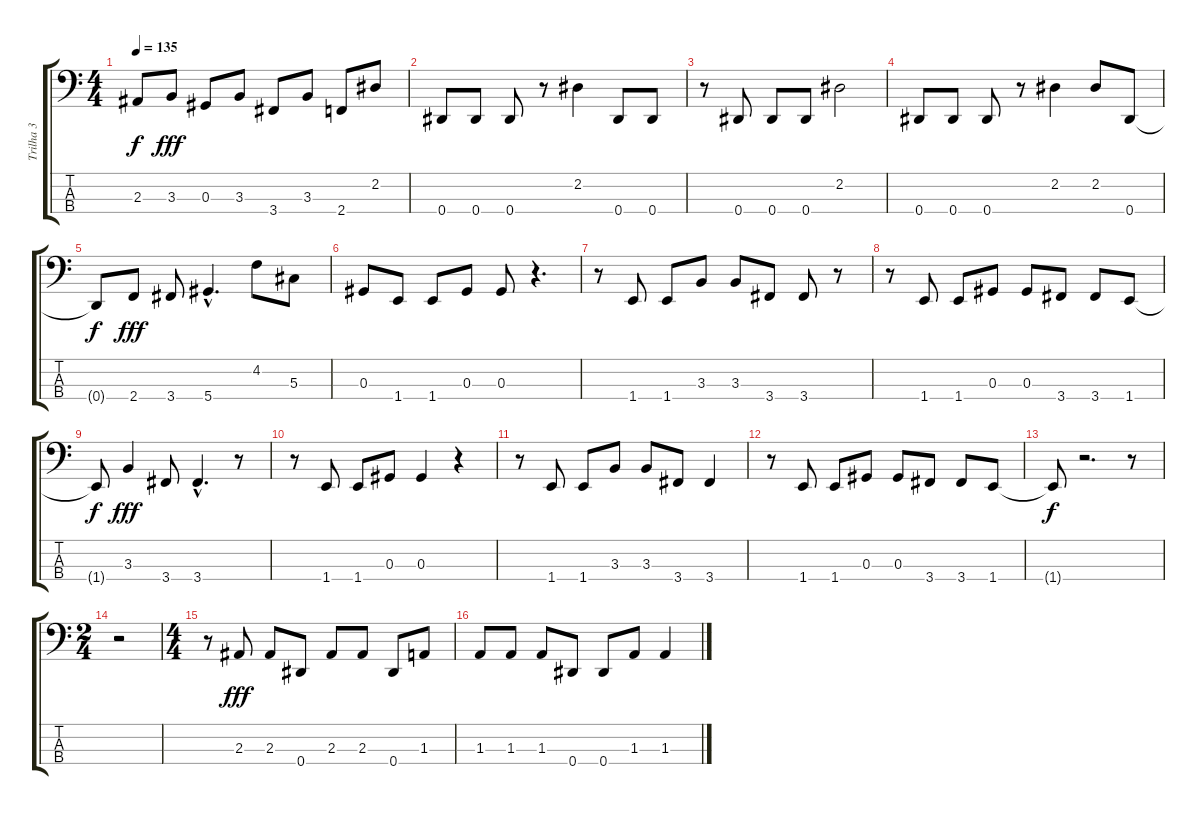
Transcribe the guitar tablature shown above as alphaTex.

\track ("Trilha 3" "Trilha 3") {instrument electricbasspick}
\staff {score tabs}
\tuning (Gb2 Db2 Ab1 Eb1) {hide}
\ts (4 4)
\tempo 135
\clef f4
\ks c
2.3{t}.8{dy f} 3.3.8{dy fff} 0.3.8 3.3.8 3.4.8 3.3.8 2.4.8 2.2.8 |
0.4.8 0.4.8 0.4.8 r.8 2.2.4 0.4.8 0.4.8 |
r.8 0.4.8 0.4.8 0.4.8 2.2.2 |
0.4.8 0.4.8 0.4.8 r.8 2.2.4 2.2.8 0.4.8 |
0.4{t}.8{dy f} 2.4.8{dy fff} 3.4.8 5.4{hac}.4{d} 4.2.8 5.3.8 |
0.3.8 1.4.8 1.4.8 0.3.8 0.3.8 r.4{d} |
r.8 1.4.8 1.4.8 3.3.8 3.3.8 3.4.8 3.4.8 r.8 |
r.8 1.4.8 1.4.8 0.3.8 0.3.8 3.4.8 3.4.8 1.4.8 |
1.4{t}.8{dy f} 3.3.4{dy fff} 3.4.8 3.4{hac}.4{d} r.8 |
r.8 1.4.8 1.4.8 0.3.8 0.3.4 r.4 |
r.8 1.4.8 1.4.8 3.3.8 3.3.8 3.4.8 3.4.4 |
r.8 1.4.8 1.4.8 0.3.8 0.3.8 3.4.8 3.4.8 1.4.8 |
1.4{t}.8{dy f} r.2{d} r.8 |
\ts (2 4)
r.2 |
\ts (4 4)
r.8 2.3.8{dy fff} 2.3.8 0.4.8 2.3.8 2.3.8 0.4.8 1.3.8 |
1.3.8 1.3.8 1.3.8 0.4.8 0.4.8 1.3.8 1.3.4
